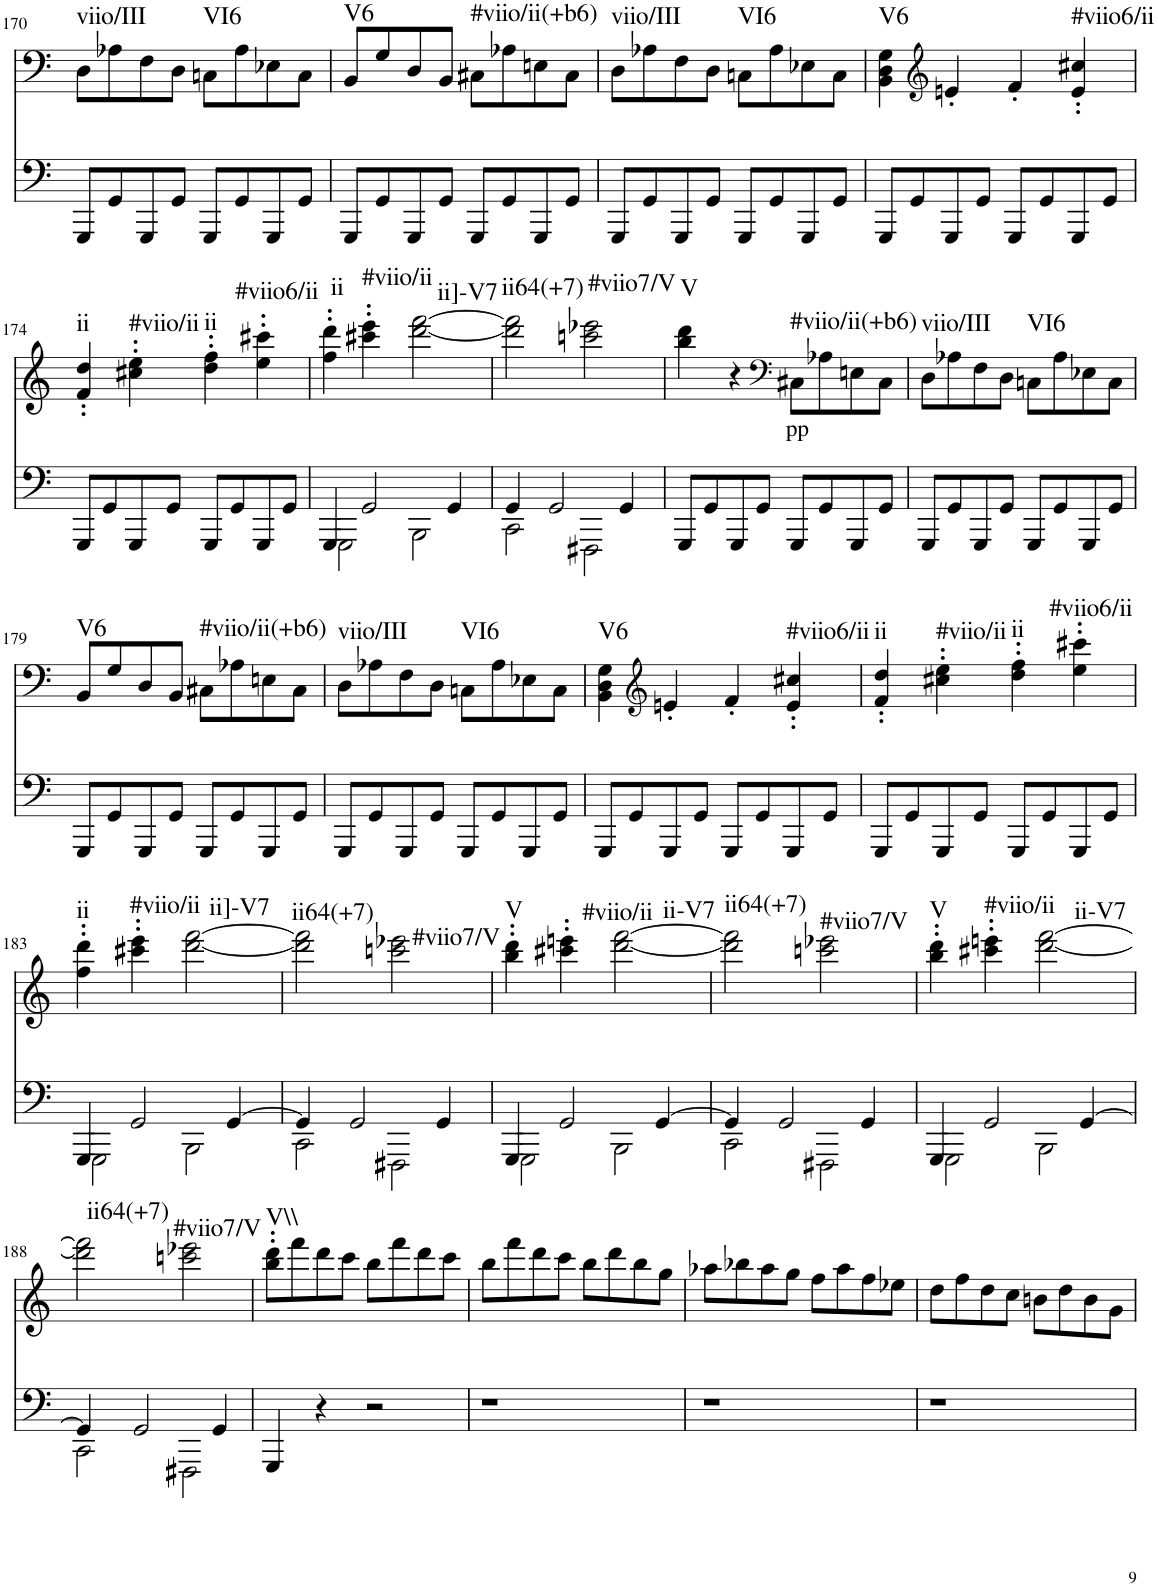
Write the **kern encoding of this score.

**kern	**kern	**text	**harte
*part2	*part1	*part1	*part1
*staff2	*staff1	*staff1	*
*I"piano	*I"piano	*	*
*I'Pno	*I'Pno	*	*
!!LO:PB:g=z
*clefF4	*clefF4	*	*
*k[]	*k[]	*	*
*M2/2	*M2/2	*	*
=170	=170	=170	=170
!	!	!	!LO:H:kt=viio/III
8GGG/L	8D\L	.	N
8GG/	8A-X\	.	.
8GGG/	8F\	.	.
8GG/J	8D\J	.	.
!	!	!	!LO:H:kt=VI6
8GGG/L	8Cn\L	.	N
8GG/	8A-\	.	.
8GGG/	8E-X\	.	.
8GG/J	8C\J	.	.
=171	=171	=171	=171
!	!	!	!LO:H:kt=V6
8GGG/L	8BB/L	.	N
8GG/	8G/	.	.
8GGG/	8D/	.	.
8GG/J	8BB/J	.	.
!	!	!	!LO:H:kt=#viio/ii(+b6)
8GGG/L	8C#X\L	.	N
8GG/	8A-X\	.	.
8GGG/	8En\	.	.
8GG/J	8C#\J	.	.
=172	=172	=172	=172
!	!	!	!LO:H:kt=viio/III
8GGG/L	8D\L	.	N
8GG/	8A-X\	.	.
8GGG/	8F\	.	.
8GG/J	8D\J	.	.
!	!	!	!LO:H:kt=VI6
8GGG/L	8Cn\L	.	N
8GG/	8A-\	.	.
8GGG/	8E-X\	.	.
8GG/J	8C\J	.	.
=173	=173	=173	=173
!	!	!	!LO:H:kt=V6
8GGG/L	4BB\ 4D\ 4G\	.	N
8GG/	.	.	.
*	*clefG2	*	*
8GGG/	4en'/	.	.
8GG/J	.	.	.
8GGG/L	4f'/	.	.
8GG/	.	.	.
!	!	!	!LO:H:kt=#viio6/ii
8GGG/	4e/' 4cc#X/'	.	N
8GG/J	.	.	.
!!LO:LB:g=z
=174	=174	=174	=174
!	!	!	!LO:H:kt=ii
8GGG/L	4f/' 4dd/'	.	N
8GG/	.	.	.
!	!	!	!LO:H:kt=#viio/ii
8GGG/	4cc#X\' 4ee\'	.	N
8GG/J	.	.	.
!	!	!	!LO:H:kt=ii
8GGG/L	4dd\' 4ff\'	.	N
8GG/	.	.	.
!	!	!	!LO:H:kt=#viio6/ii
8GGG/	4ee\' 4ccc#X\'	.	N
8GG/J	.	.	.
=175	=175	=175	=175
*^	*	*	*
!	!	!	!	!LO:H:kt=ii
4GGG/	2GGG\	4ff\' 4ddd\'	.	N
!	!	!	!	!LO:H:kt=#viio/ii
2GG/	.	4ccc#X\' 4eee\'	.	N
!	!	!	!	!LO:H:kt=ii]-V7
.	2BBB\	[2ddd\ [2fff\	.	N
4GG/	.	.	.	.
=176	=176	=176	=176	=176
!	!	!	!	!LO:H:kt=ii64(+7)
4GG/	2CC\	2ddd\] 2fff\]	.	N
2GG/	.	.	.	.
!	!	!	!	!LO:H:kt=#viio7/V
.	2FFF#X\	2cccn\ 2eee-X\	.	N
4GG/	.	.	.	.
*v	*v	*	*	*
=177	=177	=177	=177
!	!	!	!LO:H:kt=V
8GGG/L	4bb\ 4ddd\	.	N
8GG/	.	.	.
8GGG/	4r	.	.
8GG/J	.	.	.
*	*clefF4	*	*
!	!	!LO:LY:b	!LO:H:kt=#viio/ii(+b6)
8GGG/L	8C#X\L	pp	N
8GG/	8A-X\	.	.
8GGG/	8En\	.	.
8GG/J	8C#\J	.	.
=178	=178	=178	=178
!	!	!	!LO:H:kt=viio/III
8GGG/L	8D\L	.	N
8GG/	8A-X\	.	.
8GGG/	8F\	.	.
8GG/J	8D\J	.	.
!	!	!	!LO:H:kt=VI6
8GGG/L	8Cn\L	.	N
8GG/	8A-\	.	.
8GGG/	8E-X\	.	.
8GG/J	8C\J	.	.
!!LO:LB:g=z
=179	=179	=179	=179
!	!	!	!LO:H:kt=V6
8GGG/L	8BB/L	.	N
8GG/	8G/	.	.
8GGG/	8D/	.	.
8GG/J	8BB/J	.	.
!	!	!	!LO:H:kt=#viio/ii(+b6)
8GGG/L	8C#X\L	.	N
8GG/	8A-X\	.	.
8GGG/	8En\	.	.
8GG/J	8C#\J	.	.
=180	=180	=180	=180
!	!	!	!LO:H:kt=viio/III
8GGG/L	8D\L	.	N
8GG/	8A-X\	.	.
8GGG/	8F\	.	.
8GG/J	8D\J	.	.
!	!	!	!LO:H:kt=VI6
8GGG/L	8Cn\L	.	N
8GG/	8A-\	.	.
8GGG/	8E-X\	.	.
8GG/J	8C\J	.	.
=181	=181	=181	=181
!	!	!	!LO:H:kt=V6
8GGG/L	4BB\ 4D\ 4G\	.	N
8GG/	.	.	.
*	*clefG2	*	*
8GGG/	4en'/	.	.
8GG/J	.	.	.
8GGG/L	4f'/	.	.
8GG/	.	.	.
!	!	!	!LO:H:kt=#viio6/ii
8GGG/	4e/' 4cc#X/'	.	N
8GG/J	.	.	.
=182	=182	=182	=182
!	!	!	!LO:H:kt=ii
8GGG/L	4f/' 4dd/'	.	N
8GG/	.	.	.
!	!	!	!LO:H:kt=#viio/ii
8GGG/	4cc#X\' 4ee\'	.	N
8GG/J	.	.	.
!	!	!	!LO:H:kt=ii
8GGG/L	4dd\' 4ff\'	.	N
8GG/	.	.	.
!	!	!	!LO:H:kt=#viio6/ii
8GGG/	4ee\' 4ccc#X\'	.	N
8GG/J	.	.	.
!!LO:LB:g=z
=183	=183	=183	=183
*^	*	*	*
!	!	!	!	!LO:H:kt=ii
4GGG/	2GGG\	4ff\' 4ddd\'	.	N
!	!	!	!	!LO:H:kt=#viio/ii
2GG/	.	4ccc#X\' 4eee\'	.	N
!	!	!	!	!LO:H:kt=ii]-V7
.	2BBB\	[2ddd\ [2fff\	.	N
[4GG/	.	.	.	.
=184	=184	=184	=184	=184
!	!	!	!	!LO:H:kt=ii64(+7)
4GG/]	2CC\	2ddd\] 2fff\]	.	N
2GG/	.	.	.	.
!	!	!	!	!LO:H:kt=#viio7/V
.	2FFF#X\	2cccn\ 2eee-X\	.	N
4GG/	.	.	.	.
=185	=185	=185	=185	=185
!	!	!	!	!LO:H:kt=V
4GGG/	2GGG\	4bb\' 4ddd\'	.	N
!	!	!	!	!LO:H:kt=#viio/ii
2GG/	.	4ccc#X\' 4eeen\'	.	N
!	!	!	!	!LO:H:kt=ii-V7
.	2BBB\	[2ddd\ [2fff\	.	N
[4GG/	.	.	.	.
=186	=186	=186	=186	=186
!	!	!	!	!LO:H:kt=ii64(+7)
4GG/]	2CC\	2ddd\] 2fff\]	.	N
2GG/	.	.	.	.
!	!	!	!	!LO:H:kt=#viio7/V
.	2FFF#X\	2cccn\ 2eee-X\	.	N
4GG/	.	.	.	.
=187	=187	=187	=187	=187
!	!	!	!	!LO:H:kt=V
4GGG/	2GGG\	4bb\' 4ddd\'	.	N
!	!	!	!	!LO:H:kt=#viio/ii
2GG/	.	4ccc#X\' 4eeen\'	.	N
!	!	!	!	!LO:H:kt=ii-V7
.	2BBB\	[2ddd\ [2fff\	.	N
[4GG/	.	.	.	.
!!LO:LB:g=z
=188	=188	=188	=188	=188
!	!	!	!	!LO:H:kt=ii64(+7)
4GG/]	2CC\	2ddd\] 2fff\]	.	N
2GG/	.	.	.	.
!	!	!	!	!LO:H:kt=#viio7/V
.	2FFF#X\	2cccn\ 2eee-X\	.	N
4GG/	.	.	.	.
*v	*v	*	*	*
=189	=189	=189	=189
!	!	!	!LO:H:kt=V\\
4GGG/	8bb\' 8ddd\'L	.	N
.	8fff\	.	.
4r	8ddd\	.	.
.	8ccc\J	.	.
2r	8bb\L	.	.
.	8fff\	.	.
.	8ddd\	.	.
.	8ccc\J	.	.
=190	=190	=190	=190
1r	8bb\L	.	.
.	8fff\	.	.
.	8ddd\	.	.
.	8ccc\J	.	.
.	8bb\L	.	.
.	8ddd\	.	.
.	8bb\	.	.
.	8gg\J	.	.
=191	=191	=191	=191
1r	8aa-X\L	.	.
.	8bb-X\	.	.
.	8aa-\	.	.
.	8gg\J	.	.
.	8ff\L	.	.
.	8aa-\	.	.
.	8ff\	.	.
.	8ee-X\J	.	.
=192	=192	=192	=192
1r	8dd\L	.	.
.	8ff\	.	.
.	8dd\	.	.
.	8cc\J	.	.
.	8bn\L	.	.
.	8dd\	.	.
.	8b\	.	.
.	8g\J	.	.
=	=	=	=
*-	*-	*-	*-
